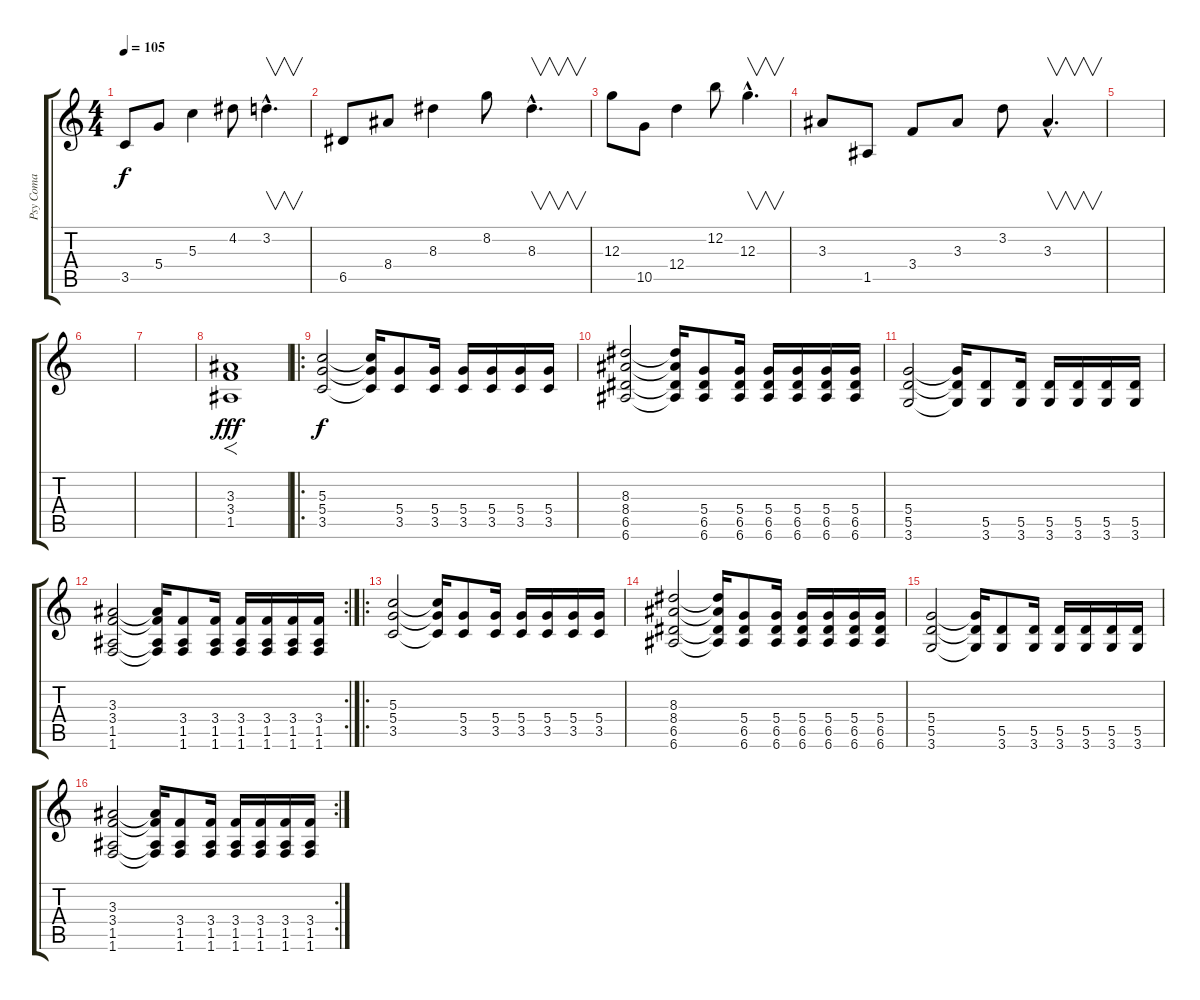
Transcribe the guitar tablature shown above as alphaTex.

\track ("Psy Coma" "Psy Coma") {instrument overdrivenguitar}
\staff {score tabs}
\tuning (E4 B3 G3 D3 A2 E2) {hide}
\ts (4 4)
\tempo 105
\clef g2
\ks c
3.5.8{dy f instrument electricguitarjazz} 5.4.8 5.3.4 4.2.8 3.2{hac}.4{v d} |
6.5.8 8.4.8 8.3.4 8.2.8 8.3{hac}.4{v d} |
12.3.8 10.5.8 12.4.4 12.2.8 12.3{hac}.4{v d} |
3.3.8 1.5.8 3.4.8 3.3.8 3.2.8 3.3{hac}.4{v d} |
|
|
|
(3.3 3.4 1.5).1{f dy fff instrument overdrivenguitar} |
\ro
(5.3 5.4 3.5).2{dy f volume 16 balance 14 instrument overdrivenguitar} (5.3{t} 5.4{t} 3.5{t}).16 (5.4 3.5).8 (5.4 3.5).16 (5.4 3.5).16 (5.4 3.5).16 (5.4 3.5).16 (5.4 3.5).16 |
(8.3 8.4 6.5 6.6).2 (8.3{t} 8.4{t} 6.5{t} 6.6{t}).16 (5.4 6.5 6.6).8 (5.4 6.5 6.6).16 (5.4 6.5 6.6).16 (5.4 6.5 6.6).16 (5.4 6.5 6.6).16 (5.4 6.5 6.6).16 |
(5.4 5.5 3.6).2 (5.4{t} 5.5{t} 3.6{t}).16 (5.5 3.6).8 (5.5 3.6).16 (5.5 3.6).16 (5.5 3.6).16 (5.5 3.6).16 (5.5 3.6).16 |
\rc 2
(3.3 3.4 1.5 1.6).2 (3.3{t} 3.4{t} 1.5{t} 1.6{t}).16 (3.4 1.5 1.6).8 (3.4 1.5 1.6).16 (3.4 1.5 1.6).16 (3.4 1.5 1.6).16 (3.4 1.5 1.6).16 (3.4 1.5 1.6).16 |
\ro
(5.3 5.4 3.5).2{volume 16 balance 14 instrument overdrivenguitar} (5.3{t} 5.4{t} 3.5{t}).16 (5.4 3.5).8 (5.4 3.5).16 (5.4 3.5).16 (5.4 3.5).16 (5.4 3.5).16 (5.4 3.5).16 |
(8.3 8.4 6.5 6.6).2 (8.3{t} 8.4{t} 6.5{t} 6.6{t}).16 (5.4 6.5 6.6).8 (5.4 6.5 6.6).16 (5.4 6.5 6.6).16 (5.4 6.5 6.6).16 (5.4 6.5 6.6).16 (5.4 6.5 6.6).16 |
(5.4 5.5 3.6).2 (5.4{t} 5.5{t} 3.6{t}).16 (5.5 3.6).8 (5.5 3.6).16 (5.5 3.6).16 (5.5 3.6).16 (5.5 3.6).16 (5.5 3.6).16 |
\rc 2
(3.3 3.4 1.5 1.6).2 (3.3{t} 3.4{t} 1.5{t} 1.6{t}).16 (3.4 1.5 1.6).8 (3.4 1.5 1.6).16 (3.4 1.5 1.6).16 (3.4 1.5 1.6).16 (3.4 1.5 1.6).16 (3.4 1.5 1.6).16
